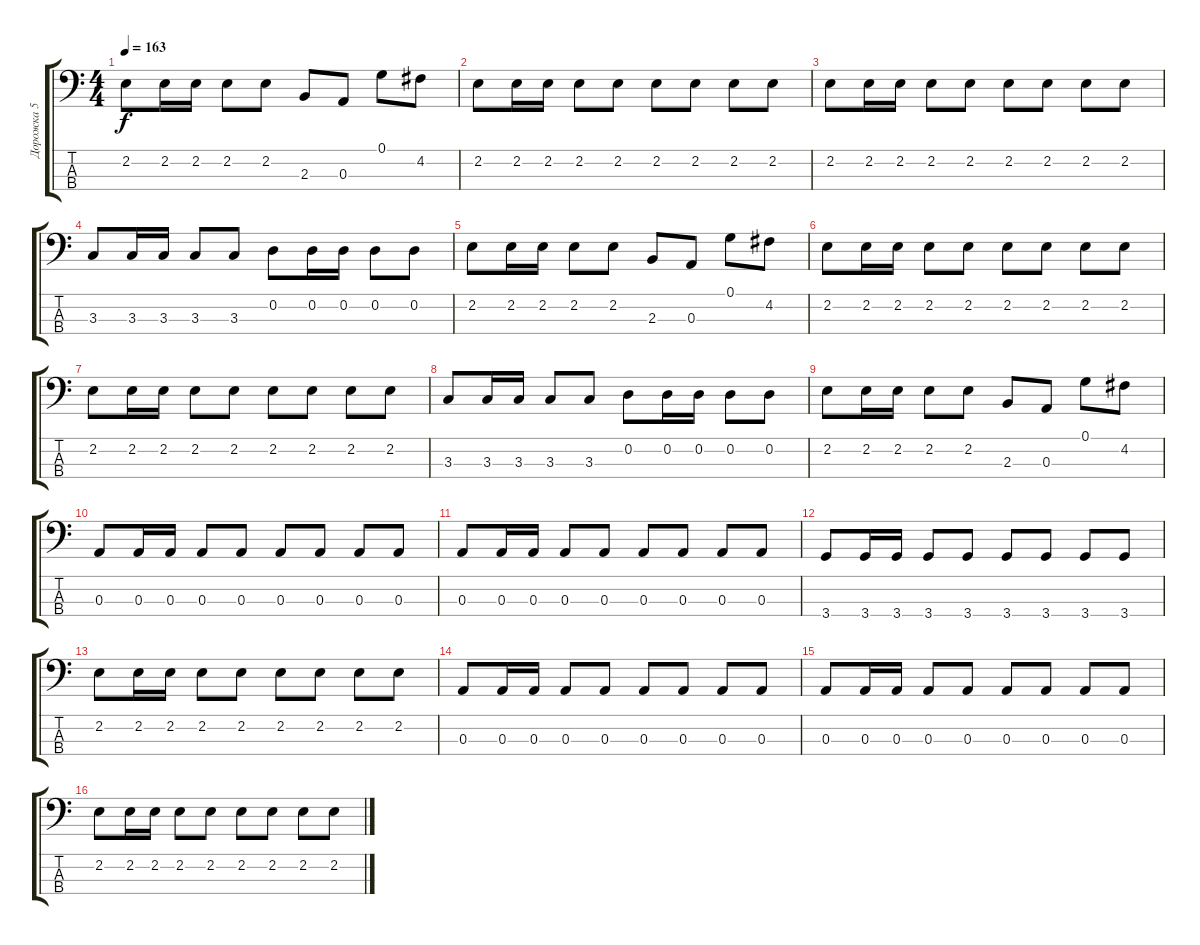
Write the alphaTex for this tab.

\track ("Дорожка 5" "Дорожка 5") {instrument electricbassfinger}
\staff {score tabs}
\tuning (G2 D2 A1 E1) {hide}
\ts (4 4)
\tempo 163
\clef f4
\ks c
2.2.8{dy f} 2.2.16 2.2.16 2.2.8 2.2.8 2.3.8 0.3.8 0.1.8 4.2.8 |
2.2.8 2.2.16 2.2.16 2.2.8 2.2.8 2.2.8 2.2.8 2.2.8 2.2.8 |
2.2.8 2.2.16 2.2.16 2.2.8 2.2.8 2.2.8 2.2.8 2.2.8 2.2.8 |
3.3.8 3.3.16 3.3.16 3.3.8 3.3.8 0.2.8 0.2.16 0.2.16 0.2.8 0.2.8 |
2.2.8 2.2.16 2.2.16 2.2.8 2.2.8 2.3.8 0.3.8 0.1.8 4.2.8 |
2.2.8 2.2.16 2.2.16 2.2.8 2.2.8 2.2.8 2.2.8 2.2.8 2.2.8 |
2.2.8 2.2.16 2.2.16 2.2.8 2.2.8 2.2.8 2.2.8 2.2.8 2.2.8 |
3.3.8 3.3.16 3.3.16 3.3.8 3.3.8 0.2.8 0.2.16 0.2.16 0.2.8 0.2.8 |
2.2.8 2.2.16 2.2.16 2.2.8 2.2.8 2.3.8 0.3.8 0.1.8 4.2.8 |
0.3.8 0.3.16 0.3.16 0.3.8 0.3.8 0.3.8 0.3.8 0.3.8 0.3.8 |
0.3.8 0.3.16 0.3.16 0.3.8 0.3.8 0.3.8 0.3.8 0.3.8 0.3.8 |
3.4.8 3.4.16 3.4.16 3.4.8 3.4.8 3.4.8 3.4.8 3.4.8 3.4.8 |
2.2.8 2.2.16 2.2.16 2.2.8 2.2.8 2.2.8 2.2.8 2.2.8 2.2.8 |
0.3.8 0.3.16 0.3.16 0.3.8 0.3.8 0.3.8 0.3.8 0.3.8 0.3.8 |
0.3.8 0.3.16 0.3.16 0.3.8 0.3.8 0.3.8 0.3.8 0.3.8 0.3.8 |
2.2.8 2.2.16 2.2.16 2.2.8 2.2.8 2.2.8 2.2.8 2.2.8 2.2.8
